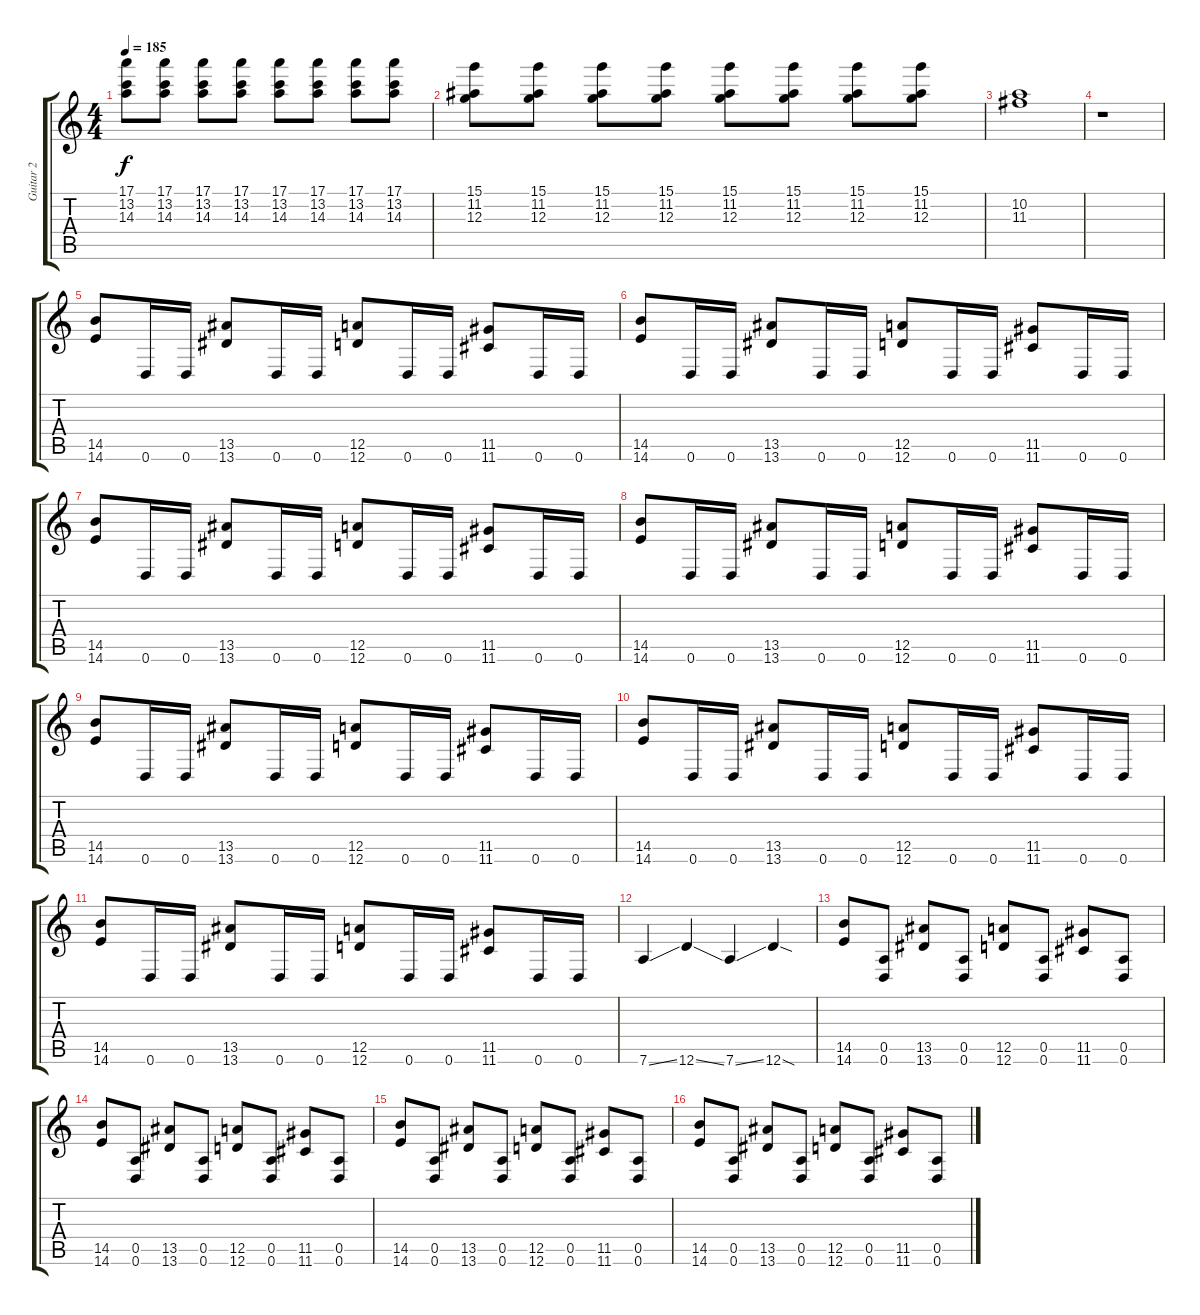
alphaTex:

\track ("Guitar 2" "Guitar 2") {instrument overdrivenguitar}
\staff {score tabs}
\tuning (E4 B3 G3 D3 A2 D2) {hide}
\ts (4 4)
\tempo 185
\clef g2
\ks c
(17.1 13.2 14.3).8{dy f} (17.1 13.2 14.3).8 (17.1 13.2 14.3).8 (17.1 13.2 14.3).8 (17.1 13.2 14.3).8 (17.1 13.2 14.3).8 (17.1 13.2 14.3).8 (17.1 13.2 14.3).8 |
(15.1 11.2 12.3).8 (15.1 11.2 12.3).8 (15.1 11.2 12.3).8 (15.1 11.2 12.3).8 (15.1 11.2 12.3).8 (15.1 11.2 12.3).8 (15.1 11.2 12.3).8 (15.1 11.2 12.3).8 |
(10.2 11.3).1 |
r.1 |
(14.5 14.6).8{volume 13 balance 16 instrument overdrivenguitar} 0.6.16 0.6.16 (13.5 13.6).8 0.6.16 0.6.16 (12.5 12.6).8 0.6.16 0.6.16 (11.5 11.6).8 0.6.16 0.6.16 |
(14.5 14.6).8 0.6.16 0.6.16 (13.5 13.6).8 0.6.16 0.6.16 (12.5 12.6).8 0.6.16 0.6.16 (11.5 11.6).8 0.6.16 0.6.16 |
(14.5 14.6).8 0.6.16 0.6.16 (13.5 13.6).8 0.6.16 0.6.16 (12.5 12.6).8 0.6.16 0.6.16 (11.5 11.6).8 0.6.16 0.6.16 |
(14.5 14.6).8 0.6.16 0.6.16 (13.5 13.6).8 0.6.16 0.6.16 (12.5 12.6).8 0.6.16 0.6.16 (11.5 11.6).8 0.6.16 0.6.16 |
(14.5 14.6).8 0.6.16 0.6.16 (13.5 13.6).8 0.6.16 0.6.16 (12.5 12.6).8 0.6.16 0.6.16 (11.5 11.6).8 0.6.16 0.6.16 |
(14.5 14.6).8 0.6.16 0.6.16 (13.5 13.6).8 0.6.16 0.6.16 (12.5 12.6).8 0.6.16 0.6.16 (11.5 11.6).8 0.6.16 0.6.16 |
(14.5 14.6).8 0.6.16 0.6.16 (13.5 13.6).8 0.6.16 0.6.16 (12.5 12.6).8 0.6.16 0.6.16 (11.5 11.6).8 0.6.16 0.6.16 |
7.6{ss}.4 12.6{ss}.4 7.6{ss}.4 12.6{sod}.4 |
(14.5 14.6).8 (0.5 0.6).8 (13.5 13.6).8 (0.5 0.6).8 (12.5 12.6).8 (0.5 0.6).8 (11.5 11.6).8 (0.5 0.6).8 |
(14.5 14.6).8 (0.5 0.6).8 (13.5 13.6).8 (0.5 0.6).8 (12.5 12.6).8 (0.5 0.6).8 (11.5 11.6).8 (0.5 0.6).8 |
(14.5 14.6).8 (0.5 0.6).8 (13.5 13.6).8 (0.5 0.6).8 (12.5 12.6).8 (0.5 0.6).8 (11.5 11.6).8 (0.5 0.6).8 |
(14.5 14.6).8 (0.5 0.6).8 (13.5 13.6).8 (0.5 0.6).8 (12.5 12.6).8 (0.5 0.6).8 (11.5 11.6).8 (0.5 0.6).8
